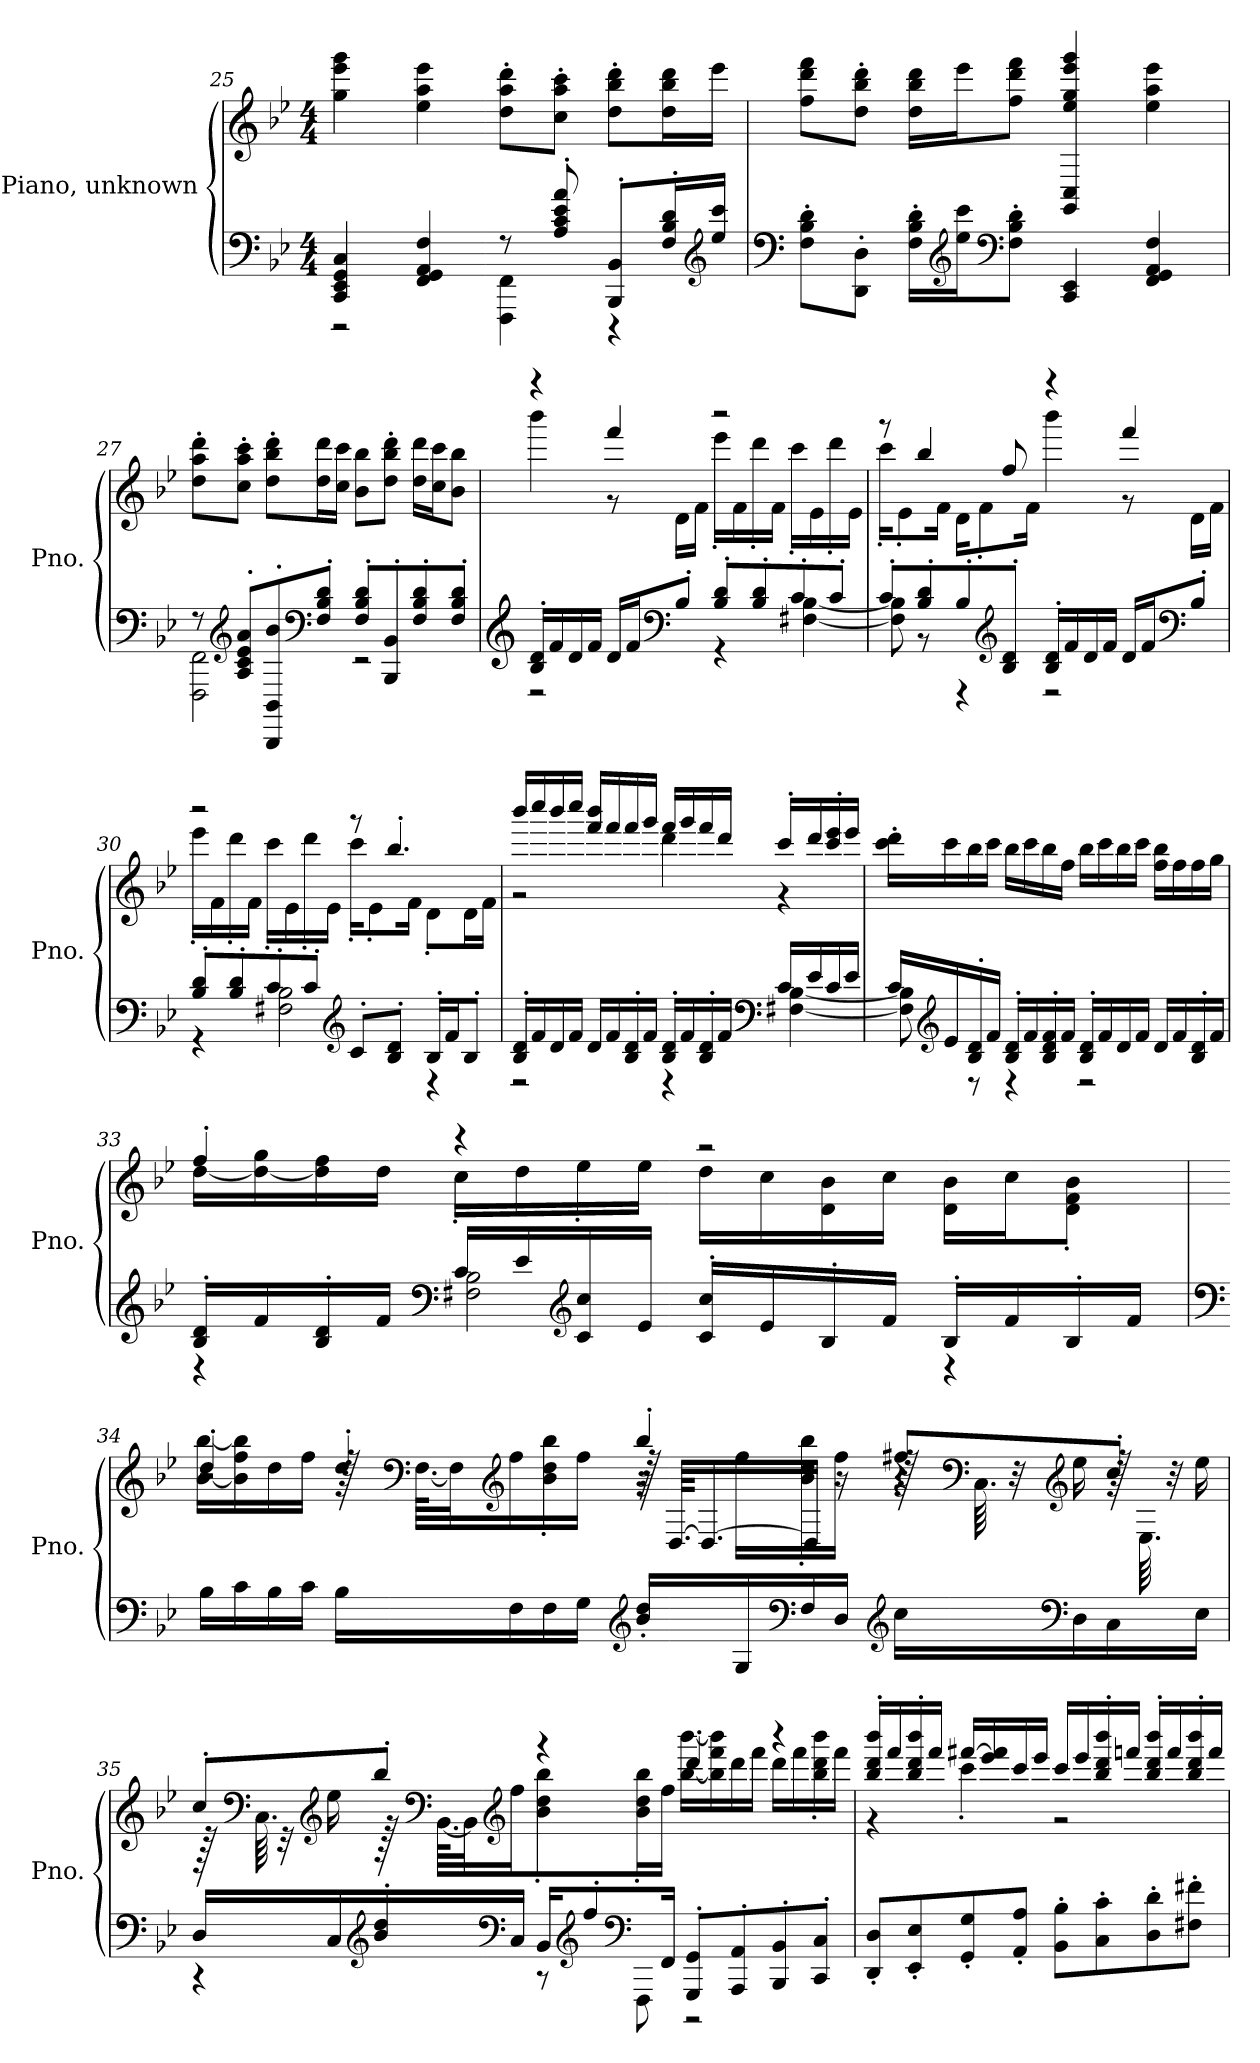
**kern	**kern
*part1	*part1
*staff2	*staff1
*I"Piano, unknown	*
*I'Pno.	*
*clefF4	*clefG2
*k[b-e-]	*k[b-e-]
*M4/4	*M4/4
=25	=25
*^	*
4CC/ 4EE-/ 4GG/ 4C/	2r	4gg\ 4eee-\ 4ggg\
4FF/ 4GG/ 4AA/ 4F/	.	4ee-\ 4aa\ 4eee-\
8r	4FFF\ 4FF\	8dd\' 8aa\' 8ddd\'L
8A/' 8c/' 8e-/' 8a/'	.	8cc\' 8aa\' 8ccc\'J
8BBB-/' 8BB-/'L	4r	8dd\' 8bb-\' 8ddd\'L
16F/' 16B-/' 16d/'L	.	16dd\ 16bb-\ 16ddd\L
*clefG2	*	*
16ee-/ 16ccc/JJ	.	16eee-\JJ
*v	*v	*
!!LO:LB:g=z
=26	=26
*clefF4	*
8F\' 8B-\' 8d\'L	8ff\ 8ddd\ 8fff\L
8DD\' 8D\'J	8dd\' 8bb-\' 8ddd\'J
16F\' 16B-\' 16d\'LL	16dd\ 16bb-\ 16ddd\LL
*clefG2	*
16ee-\ 16ccc\J	16eee-\J
*clefF4	*
8F\' 8B-\' 8d\'J	8ff\ 8ddd\ 8fff\J
4CC/ 4EE-/	4GG/ 4C/ 4ee-/ 4gg/ 4eee-/ 4ggg/
4FF/ 4GG/ 4AA/ 4F/	4ee-\ 4aa\ 4eee-\
=27	=27
*^	*
8r	2FFF\ 2FF\	8dd\' 8aa\' 8ddd\'L
*clefG2	*	*
8A/' 8c/' 8e-/' 8a/'L	.	8cc\' 8aa\' 8ccc\'J
8BBB-/' 8BB-/' 8b-/'	.	8dd\' 8bb-\' 8ddd\'L
*clefF4	*	*
8F/' 8B-/' 8d/'J	.	16dd\ 16ddd\L
.	.	16cc\ 16ccc\JJ
8F/' 8B-/' 8d/'L	2r	8b-\ 8bb-\L
8BBB-/' 8BB-/'	.	8dd\' 8bb-\' 8ddd\'J
8F/' 8B-/' 8d/'	.	16dd\ 16ddd\LL
.	.	16cc\ 16ccc\J
8F/' 8B-/' 8d/'J	.	8b-\ 8bb-\J
!!LO:LB:g=z
=28	=28	=28
*clefG2	*	*
*	*	*^
16B-/' 16d/'LL	2r	4r	4bbb-\
16f/	.	.	.
16d/	.	.	.
16f/JJ	.	.	.
16d/LL	.	4fff/	8r
16f/J	.	.	.
*clefF4	*	*	*
8B-'/J	.	.	16d\LL
.	.	.	16f\JJ
8B-/' 8d/'L	4r	2r	16eee-'\LL
.	.	.	16f\
8B-/' 8d/'	.	.	16ddd'\
.	.	.	16f\JJ
8c'/	[4F#X\ [4B-\	.	16ccc'\LL
.	.	.	16e-\
8c'/J	.	.	16ddd'\
.	.	.	16e-\JJ
=29	=29	=29	=29
8c'/L	8F#\] 8B-\]	8r	16ccc'\KL
.	.	.	8e-'\
8B-/' 8d/'	8r	4bb-/	.
.	.	.	16f\Jk
8B-'/	4r	.	16d\KL
.	.	.	8f'\
*clefG2	*	*	*
8B-/' 8d/'J	.	8ff/	.
.	.	.	16f\Jk
16B-/' 16d/'LL	2r	4r	4bbb-\
16f/	.	.	.
16d/	.	.	.
16f/JJ	.	.	.
16d/LL	.	4fff/	8r
16f/J	.	.	.
*clefF4	*	*	*
8B-'/J	.	.	16d\LL
.	.	.	16f\JJ
!!LO:PB:g=z	!!
=30	=30	=30	=30
8B-/' 8d/'L	4r	2r	16eee-'\LL
.	.	.	16f\
8B-/' 8d/'	.	.	16ddd'\
.	.	.	16f\JJ
8c'/	2F#X\ 2B-\	.	16ccc'\LL
.	.	.	16e-\
8c'/J	.	.	16ddd'\
.	.	.	16e-\JJ
*clefG2	*	*	*
8c'/L	.	8r	16ccc'\KL
.	.	.	8e-'\
8B-/' 8d/'J	.	4.bb-'/	.
.	.	.	16f\Jk
16B-'/LL	4r	.	8d'\L
16f/J	.	.	.
8B-'/J	.	.	16d\L
.	.	.	16f\JJ
=31	=31	=31	=31
16B-/' 16d/'LL	2r	16bbb-/LL	2r
16f/	.	16cccc/	.
16d/	.	16bbb-/	.
16f/JJ	.	16cccc/JJ	.
16d/LL	.	16fff/ 16bbb-/LL	.
16f/	.	16fff/	.
16B-/' 16d/'	.	16fff/	.
16f/JJ	.	16ggg/JJ	.
16B-/' 16d/'LL	4r	16fff/LL	4ddd\
16f/	.	16ggg/	.
16B-/' 16d/'	.	16fff/	.
16f/JJ	.	16ddd/JJ	.
*clefF4	*	*	*
16c/LL	[4F#X\ [4B-\	16ccc'/LL	4r
16e-/	.	16ddd/	.
16c/	.	16ccc/' 16eee-/'	.
16e-/JJ	.	16eee-/JJ	.
*	*	*v	*v
!!LO:LB:g=z
=32	=32	=32
16c/LL	8F#\] 8B-\]	16ccc\' 16ddd\'LL
*clefG2	*	*
16e-/	.	16ccc\
16B-/' 16d/'	8r	16bb-\
16f/JJ	.	16ccc\JJ
16B-/' 16d/'LL	4r	16bb-\LL
16f/	.	16ccc\
16B-/' 16d/' 16f/'	.	16bb-\
16f/JJ	.	16ff\JJ
16B-/' 16d/'LL	2r	16bb-\LL
16f/	.	16ccc\
16d/	.	16bb-\
16f/JJ	.	16ccc\JJ
16d/LL	.	16ff\ 16bb-\LL
16f/	.	16ff\
16B-/' 16d/'	.	16ff\
16f/JJ	.	16gg\JJ
=33	=33	=33
*	*	*^
16B-/' 16d/'LL	4r	4ff'/	[16dd\LL
16f/	.	.	16dd\_ 16gg\
16B-/' 16d/'	.	.	16dd\] 16ff\
16f/JJ	.	.	16dd\JJ
*clefF4	*	*	*
16c/LL	2F#X\ 2B-\	4r	16cc'\LL
16e-/	.	.	16dd\
*clefG2	*	*	*
16c/ 16cc/	.	.	16ee-'\
16e-/JJ	.	.	16ee-\JJ
16c/' 16cc/'LL	.	2r	16dd\LL
16e-/	.	.	16cc\
16B-'/	.	.	16d\ 16b-\
16f/JJ	.	.	16cc\JJ
16B-'/LL	4r	.	16d\ 16b-\LL
16f/	.	.	16cc\J
16B-'/	.	.	8d\' 8f\' 8b-\'J
16f/JJ	.	.	.
*v	*v	*	*
*	*v	*v
!!LO:LB:g=z
=34	=34
*clefF4	*
*	*^
*	*	*^
16B-\LL	4dd'/	[16b-\ [16bb-\LL	2r
16c\	.	16b-\] 16ff\ 16bb-\]	.
16B-\	.	16dd\	.
16c\JJ	.	16ff\JJ	.
16B-\LL	4dd'/	128r	.
*	*clefF4	*	*
.	.	[64.F\KLLL	.
.	.	32F\J]	.
*	*clefG2	*	*
16F\	.	16ff\	.
16F\	.	16b-\' 16dd\' 16bb-\'	.
16G\JJ	.	16ff\JJ	.
*clefG2	*	*	*
16b-/' 16dd/'LL	4bb-'/	16r	128r
.	.	.	[64.D/KKLL
.	.	.	16.D/_
16G/	.	16ff\LL	.
*clefF4	*	*	*
16F/	.	16b-\' 16dd\' 16bb-\'	16D/JJ]
16D/JJ	.	16ff\JJ	16r
*clefG2	*	*	*
16cc\LL	8ff#X/L	128r	4r
*	*clefF4	*	*
.	.	64.C\	.
.	.	32r	.
*clefF4	*clefG2	*	*
16D\	.	16ee-\	.
16C\	8cc'/J	128r	.
.	.	64.E-\	.
.	.	32r	.
16E-\JJ	.	16ee-\	.
*	*	*v	*v
!!LO:LB:g=z
=35	=35	=35
*^	*	*
16D/LL	4r	8cc'/L	128r
*	*	*clefF4	*
.	.	.	64.C\
.	.	.	32r
*	*	*clefG2	*
16C/	.	.	16ee-\
*clefG2	*	*	*
16b-/' 16dd/'	.	8bb-'/J	128r
*	*	*clefF4	*
.	.	.	[64.BB-\KLLL
.	.	.	32BB-\J]
*clefF4	*	*clefG2	*
16C/JJ	.	.	16ff\J
16BB-/KL	8r	4r	8b-\' 8dd\' 8bb-\'
*clefG2	*	*	*
8ff'/	.	.	.
*clefF4	*	*	*
.	8FFF\	.	16b-\' 16dd\' 16bb-\'L
16FF/Jk	.	.	16ff\JJ
8GGG/' 8GG/'L	2r	4ddd'/	[16bb-\ [16bbb-\LL
.	.	.	16bb-\] 16fff\ 16bbb-\]
8AAA/' 8AA/'	.	.	16ddd\
.	.	.	16fff\JJ
8BBB-/' 8BB-/'	.	4r	16ddd\LL
.	.	.	16fff\
8CC/' 8C/'J	.	.	16bb-\' 16ddd\' 16bbb-\'
.	.	.	16fff\JJ
*v	*v	*	*
!!LO:LB:g=z	!!
=36	=36	=36
8DD/' 8D/'L	16bb-/' 16ddd/' 16bbb-/'LL	4r
.	16fff/	.
8EE-/' 8E-/'	16bb-/' 16ddd/' 16bbb-/'	.
.	16fff/JJ	.
8GG/' 8G/'	[16fff#X/LL	4ccc'\
.	16eee-/ 16fff#/]	.
8AA/' 8A/'J	16ccc/	.
.	16eee-/JJ	.
8BB-\' 8B-\'L	16ccc/LL	2r
.	16eee-/	.
8C\' 8c\'	16bb-/' 16ddd/' 16bbb-/'	.
.	16fffn/JJ	.
8D\' 8d\'	16bb-/' 16ddd/' 16bbb-/'LL	.
.	16fff/	.
8F#X\' 8f#X\'J	16bb-/' 16ddd/' 16bbb-/'	.
.	16fff/JJ	.
*	*v	*v
=	=
*-	*-
